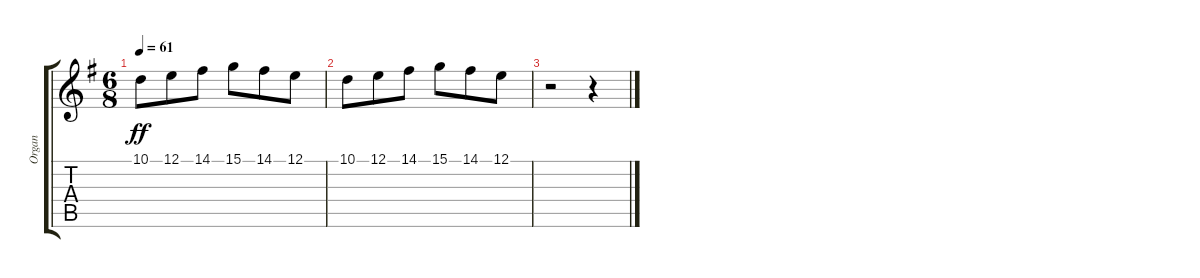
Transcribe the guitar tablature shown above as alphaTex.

\track ("Organ" "Organ") {instrument percussiveorgan}
\staff {score tabs}
\tuning (E4 B3 G3 D3 A2 E2) {hide}
\ts (6 8)
\tempo 61
\clef g2
\ks g
10.1.8{dy ff} 12.1.8 14.1.8 15.1.8 14.1.8 12.1.8 |
10.1.8 12.1.8 14.1.8 15.1.8 14.1.8 12.1.8 |
r.2 r.4
